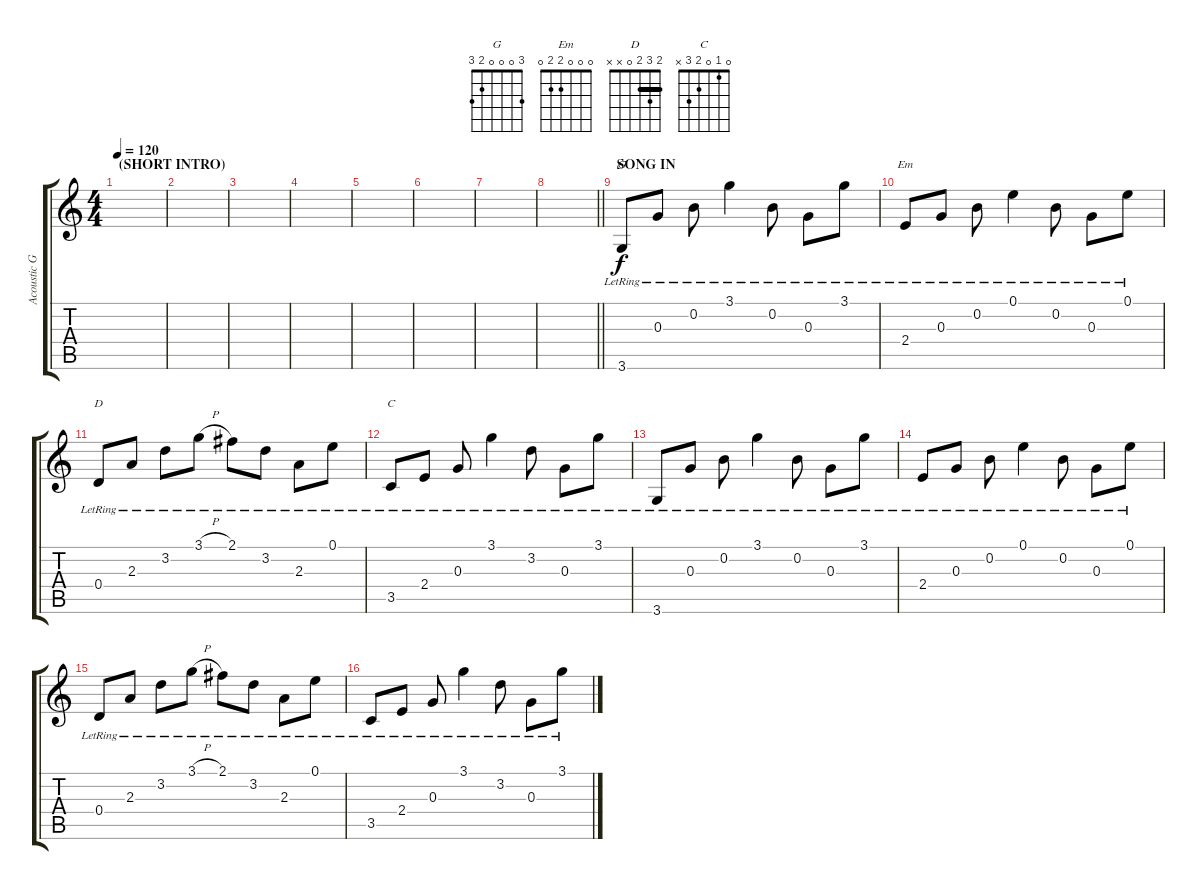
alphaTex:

\track ("Acoustic Guitar (F)" "Acoustic G") {instrument acousticguitarsteel}
\staff {score tabs}
\tuning (E4 B3 G3 D3 A2 E2) {hide}
\chord ("G" 3 0 0 0 2 3)
\chord ("Em" 0 0 0 2 2 0)
\chord ("D" 2 3 2 0 x x) {barre 2}
\chord ("C" 0 1 0 2 3 x)
\ts (4 4)
\section ("" "(SHORT INTRO)")
\tempo 120
\clef g2
\ks c
|
|
|
|
|
|
|
\barLineRight lightlight
|
\section ("" "SONG IN")
3.6{lr}.8{ch "G"} 0.3{lr}.8 0.2{lr}.8 3.1{lr}.4 0.2{lr}.8 0.3{lr}.8 3.1{lr}.8 |
2.4{lr}.8{ch "Em"} 0.3{lr}.8 0.2{lr}.8 0.1{lr}.4 0.2{lr}.8 0.3{lr}.8 0.1{lr}.8 |
0.4{lr}.8{ch "D"} 2.3{lr}.8 3.2{lr}.8 3.1{h lr}.8 2.1{lr}.8 3.2{lr}.8 2.3{lr}.8 0.1{lr}.8 |
3.5{lr}.8{ch "C"} 2.4{lr}.8 0.3{lr}.8 3.1{lr}.4 3.2{lr}.8 0.3{lr}.8 3.1{lr}.8 |
3.6{lr}.8 0.3{lr}.8 0.2{lr}.8 3.1{lr}.4 0.2{lr}.8 0.3{lr}.8 3.1{lr}.8 |
2.4{lr}.8 0.3{lr}.8 0.2{lr}.8 0.1{lr}.4 0.2{lr}.8 0.3{lr}.8 0.1{lr}.8 |
0.4{lr}.8 2.3{lr}.8 3.2{lr}.8 3.1{h lr}.8 2.1{lr}.8 3.2{lr}.8 2.3{lr}.8 0.1{lr}.8 |
3.5{lr}.8 2.4{lr}.8 0.3{lr}.8 3.1{lr}.4 3.2{lr}.8 0.3{lr}.8 3.1{lr}.8
